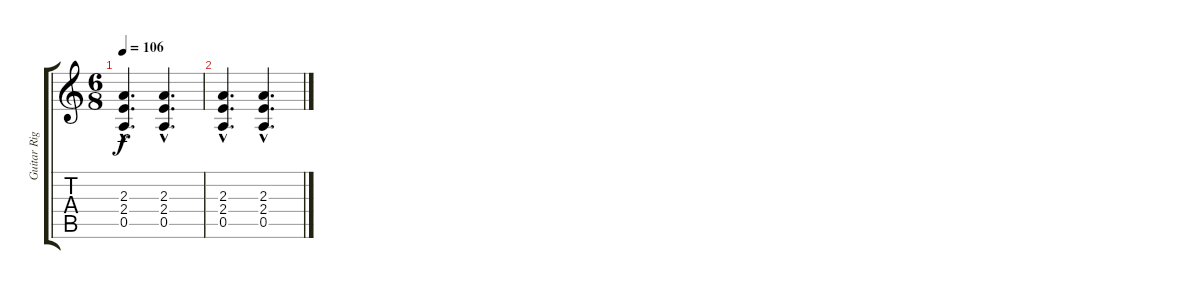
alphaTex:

\track ("Guitar Right" "Guitar Rig") {instrument distortionguitar}
\staff {score tabs}
\tuning (E4 B3 G3 D3 A2 E2) {hide}
\ts (6 8)
\section ("" "")
\tempo 106
\clef g2
\ks aminor
(2.3{hac} 2.4{hac} 0.5{hac}).4{d dy f} (2.3{hac} 2.4{hac} 0.5{hac}).4{d} |
(2.3{hac} 2.4{hac} 0.5{hac}).4{d} (2.3{hac} 2.4{hac} 0.5{hac}).4{d}
